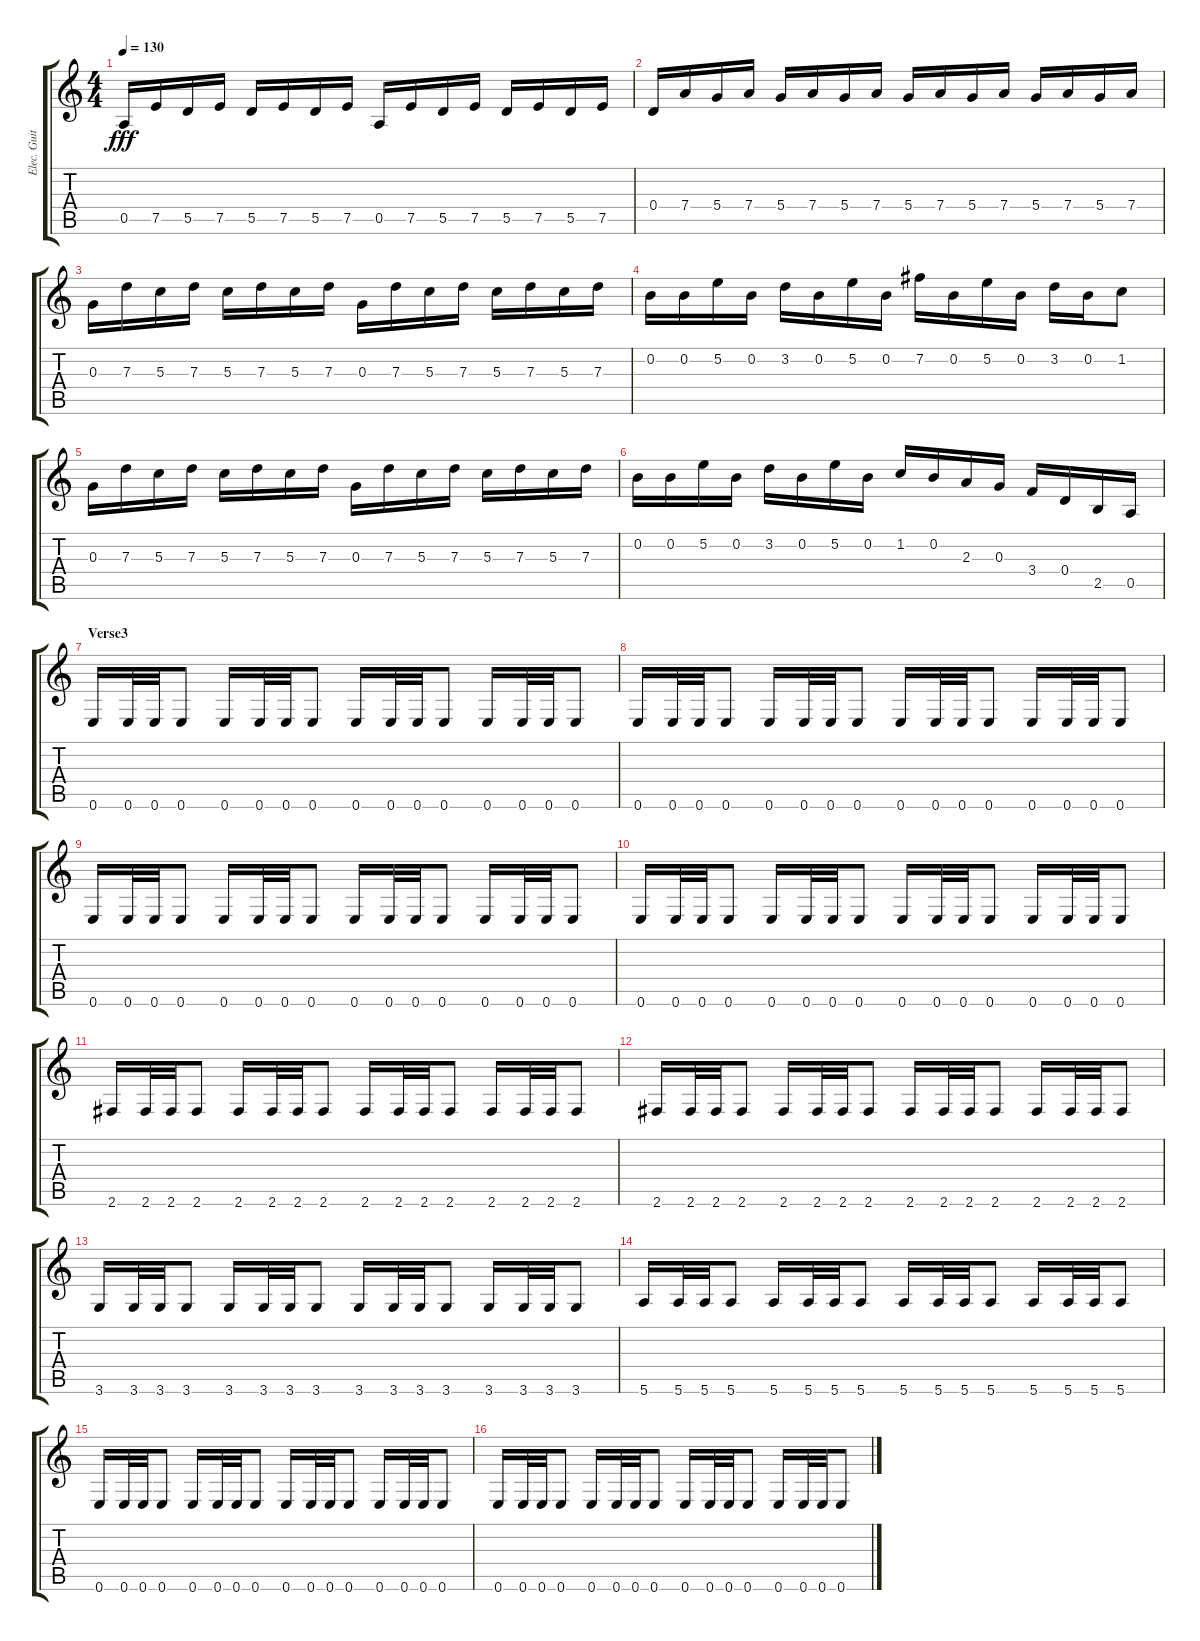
\track ("Elec. Guit. 1" "Elec. Guit") {instrument overdrivenguitar}
\staff {score tabs}
\tuning (E4 B3 G3 D3 A2 E2) {hide}
\ts (4 4)
\tempo 130
\clef g2
\ks c
0.5.16{dy fff} 7.5.16 5.5.16 7.5.16 5.5.16 7.5.16 5.5.16 7.5.16 0.5.16 7.5.16 5.5.16 7.5.16 5.5.16 7.5.16 5.5.16 7.5.16 |
0.4.16 7.4.16 5.4.16 7.4.16 5.4.16 7.4.16 5.4.16 7.4.16 5.4.16 7.4.16 5.4.16 7.4.16 5.4.16 7.4.16 5.4.16 7.4.16 |
0.3.16 7.3.16 5.3.16 7.3.16 5.3.16 7.3.16 5.3.16 7.3.16 0.3.16 7.3.16 5.3.16 7.3.16 5.3.16 7.3.16 5.3.16 7.3.16 |
0.2.16 0.2.16 5.2.16 0.2.16 3.2.16 0.2.16 5.2.16 0.2.16 7.2.16 0.2.16 5.2.16 0.2.16 3.2.16 0.2.16 1.2.8 |
0.3.16 7.3.16 5.3.16 7.3.16 5.3.16 7.3.16 5.3.16 7.3.16 0.3.16 7.3.16 5.3.16 7.3.16 5.3.16 7.3.16 5.3.16 7.3.16 |
0.2.16 0.2.16 5.2.16 0.2.16 3.2.16 0.2.16 5.2.16 0.2.16 1.2.16 0.2.16 2.3.16 0.3.16 3.4.16 0.4.16 2.5.16 0.5.16 |
\section ("" "Verse3")
0.6.16 0.6.32 0.6.32 0.6.8 0.6.16 0.6.32 0.6.32 0.6.8 0.6.16 0.6.32 0.6.32 0.6.8 0.6.16 0.6.32 0.6.32 0.6.8 |
0.6.16 0.6.32 0.6.32 0.6.8 0.6.16 0.6.32 0.6.32 0.6.8 0.6.16 0.6.32 0.6.32 0.6.8 0.6.16 0.6.32 0.6.32 0.6.8 |
0.6.16 0.6.32 0.6.32 0.6.8 0.6.16 0.6.32 0.6.32 0.6.8 0.6.16 0.6.32 0.6.32 0.6.8 0.6.16 0.6.32 0.6.32 0.6.8 |
0.6.16 0.6.32 0.6.32 0.6.8 0.6.16 0.6.32 0.6.32 0.6.8 0.6.16 0.6.32 0.6.32 0.6.8 0.6.16 0.6.32 0.6.32 0.6.8 |
2.6.16 2.6.32 2.6.32 2.6.8 2.6.16 2.6.32 2.6.32 2.6.8 2.6.16 2.6.32 2.6.32 2.6.8 2.6.16 2.6.32 2.6.32 2.6.8 |
2.6.16 2.6.32 2.6.32 2.6.8 2.6.16 2.6.32 2.6.32 2.6.8 2.6.16 2.6.32 2.6.32 2.6.8 2.6.16 2.6.32 2.6.32 2.6.8 |
3.6.16 3.6.32 3.6.32 3.6.8 3.6.16 3.6.32 3.6.32 3.6.8 3.6.16 3.6.32 3.6.32 3.6.8 3.6.16 3.6.32 3.6.32 3.6.8 |
5.6.16 5.6.32 5.6.32 5.6.8 5.6.16 5.6.32 5.6.32 5.6.8 5.6.16 5.6.32 5.6.32 5.6.8 5.6.16 5.6.32 5.6.32 5.6.8 |
0.6.16 0.6.32 0.6.32 0.6.8 0.6.16 0.6.32 0.6.32 0.6.8 0.6.16 0.6.32 0.6.32 0.6.8 0.6.16 0.6.32 0.6.32 0.6.8 |
0.6.16 0.6.32 0.6.32 0.6.8 0.6.16 0.6.32 0.6.32 0.6.8 0.6.16 0.6.32 0.6.32 0.6.8 0.6.16 0.6.32 0.6.32 0.6.8
